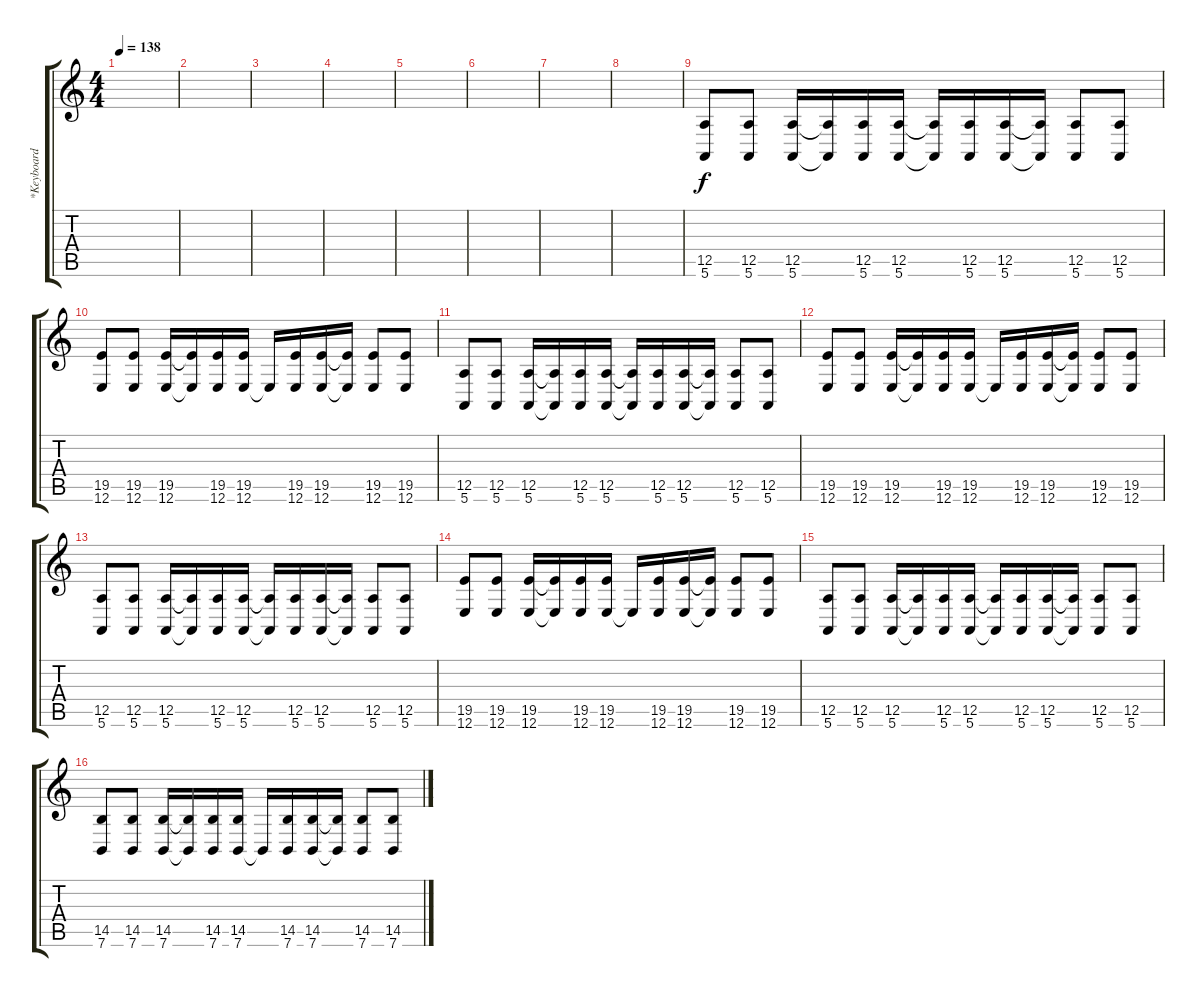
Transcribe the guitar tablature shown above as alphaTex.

\track ("*Keyboard" "*Keyboard") {instrument rockorgan}
\staff {score tabs}
\tuning (E4 B3 G3 D3 A2 E2) {hide}
\ts (4 4)
\tempo 138
\clef g2
\ks c
|
|
|
|
|
|
|
|
(12.5 5.6).8 (12.5 5.6).8 (12.5 5.6).16 (12.5{t} 5.6{t}).16 (12.5 5.6).16 (12.5 5.6).16 (12.5{t} 5.6{t}).16 (12.5 5.6).16 (12.5 5.6).16 (12.5{t} 5.6{t}).16 (12.5 5.6).8 (12.5 5.6).8 |
(19.5 12.6).8 (19.5 12.6).8 (19.5 12.6).16 (19.5{t} 12.6{t}).16 (19.5 12.6).16 (19.5 12.6).16 12.6{t}.16 (19.5 12.6).16 (19.5 12.6).16 (19.5{t} 12.6{t}).16 (19.5 12.6).8 (19.5 12.6).8 |
(12.5 5.6).8 (12.5 5.6).8 (12.5 5.6).16 (12.5{t} 5.6{t}).16 (12.5 5.6).16 (12.5 5.6).16 (12.5{t} 5.6{t}).16 (12.5 5.6).16 (12.5 5.6).16 (12.5{t} 5.6{t}).16 (12.5 5.6).8 (12.5 5.6).8 |
(19.5 12.6).8 (19.5 12.6).8 (19.5 12.6).16 (19.5{t} 12.6{t}).16 (19.5 12.6).16 (19.5 12.6).16 12.6{t}.16 (19.5 12.6).16 (19.5 12.6).16 (19.5{t} 12.6{t}).16 (19.5 12.6).8 (19.5 12.6).8 |
(12.5 5.6).8 (12.5 5.6).8 (12.5 5.6).16 (12.5{t} 5.6{t}).16 (12.5 5.6).16 (12.5 5.6).16 (12.5{t} 5.6{t}).16 (12.5 5.6).16 (12.5 5.6).16 (12.5{t} 5.6{t}).16 (12.5 5.6).8 (12.5 5.6).8 |
(19.5 12.6).8 (19.5 12.6).8 (19.5 12.6).16 (19.5{t} 12.6{t}).16 (19.5 12.6).16 (19.5 12.6).16 12.6{t}.16 (19.5 12.6).16 (19.5 12.6).16 (19.5{t} 12.6{t}).16 (19.5 12.6).8 (19.5 12.6).8 |
(12.5 5.6).8 (12.5 5.6).8 (12.5 5.6).16 (12.5{t} 5.6{t}).16 (12.5 5.6).16 (12.5 5.6).16 (12.5{t} 5.6{t}).16 (12.5 5.6).16 (12.5 5.6).16 (12.5{t} 5.6{t}).16 (12.5 5.6).8 (12.5 5.6).8 |
(14.5 7.6).8 (14.5 7.6).8 (14.5 7.6).16 (14.5{t} 7.6{t}).16 (14.5 7.6).16 (14.5 7.6).16 7.6{t}.16 (14.5 7.6).16 (14.5 7.6).16 (14.5{t} 7.6{t}).16 (14.5 7.6).8 (14.5 7.6).8
